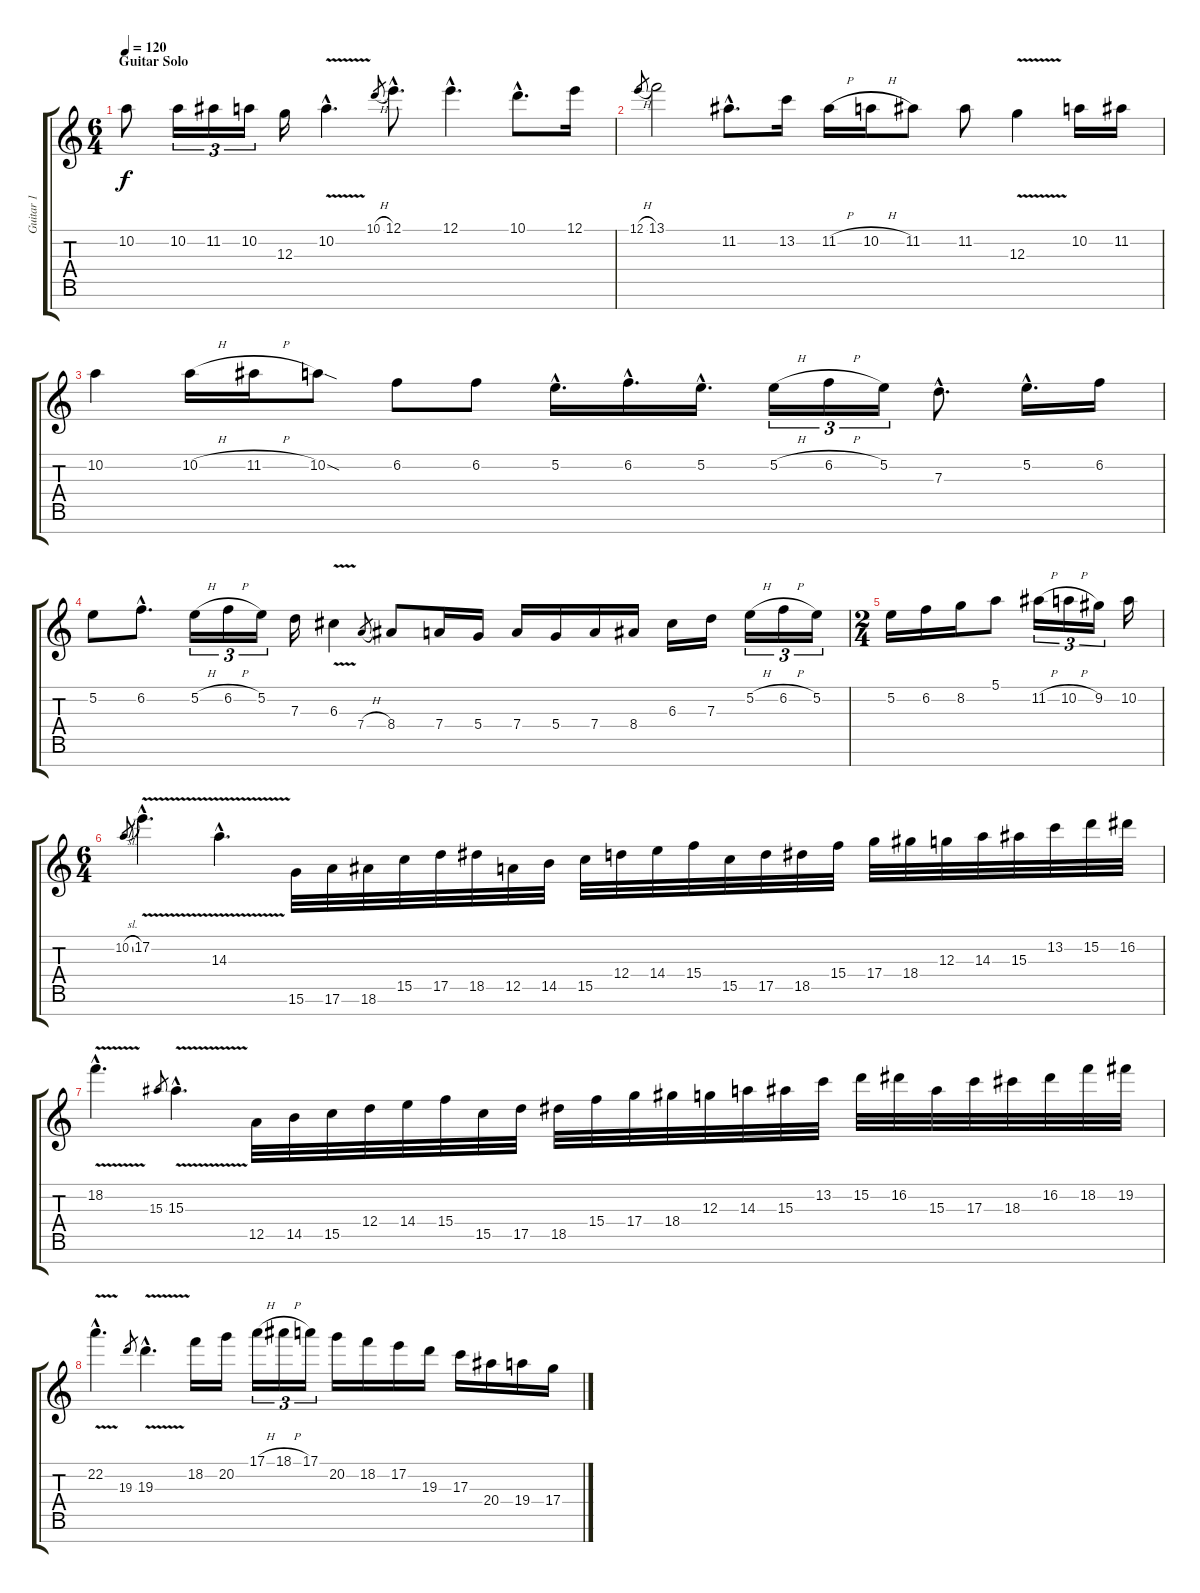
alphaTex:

\track ("Guitar 1" "Guitar 1") {instrument distortionguitar}
\staff {score tabs}
\tuning (E4 B3 G3 D3 A2 E2 B1) {hide}
\ts (6 4)
\section ("" "Guitar Solo ")
\tempo 120
\clef g2
\ks c
10.2.8{dy f instrument distortionguitar} 10.2.16{tu (3 2)} 11.2.16{tu (3 2)} 10.2.16{tu (3 2)} 12.3.16 10.2{v hac}.4{d} 10.1{h}.8{gr} 12.1{hac}.8{d} 12.1{hac}.4{d} 10.1{hac}.8{d} 12.1.16 |
12.1{h}.8{gr} 13.1.2 11.2{hac}.8{d} 13.2.16 11.2{h}.16 10.2{h}.16 11.2.8 11.2.8 12.3{v}.4 10.2.16 11.2.16 |
10.2.4 10.2{h}.16 11.2{h}.16 10.2{sod}.8 6.2.8 6.2.8 5.2{hac}.16{d} 6.2{hac}.16{d} 5.2{hac}.16{d} 5.2{h}.16{tu (3 2)} 6.2{h}.16{tu (3 2)} 5.2.16{tu (3 2)} 7.3{hac}.8{d} 5.2{hac}.16{d} 6.2.16 |
5.2.8 6.2{hac}.8{d} 5.2{h}.16{tu (3 2)} 6.2{h}.16{tu (3 2)} 5.2.16{tu (3 2)} 7.3.16 6.3{v}.4 7.4{h}.8{gr} 8.4.8 7.4.16 5.4.16 7.4.16 5.4.16 7.4.16 8.4.16 6.3.16 7.3.16 5.2{h}.16{tu (3 2)} 6.2{h}.16{tu (3 2)} 5.2.16{tu (3 2)} |
\ts (2 4)
5.2.16 6.2.16 8.2.16 5.1.8 11.2{h}.16{tu (3 2)} 10.2{h}.16{tu (3 2)} 9.2.16{tu (3 2)} 10.2.16 |
\ts (6 4)
10.2{sl}.8{gr} 17.2{v hac}.4{d} 14.3{v hac}.4{d} 15.6.32 17.6.32 18.6.32 15.5.32 17.5.32 18.5.32 12.5.32 14.5.32 15.5.32 12.4.32 14.4.32 15.4.32 15.5.32 17.5.32 18.5.32 15.4.32 17.4.32 18.4.32 12.3.32 14.3.32 15.3.32 13.2.32 15.2.32 16.2.32 |
18.2{v hac}.4{d} 15.3.8{gr} 15.3{v hac}.4{d} 12.5.32 14.5.32 15.5.32 12.4.32 14.4.32 15.4.32 15.5.32 17.5.32 18.5.32 15.4.32 17.4.32 18.4.32 12.3.32 14.3.32 15.3.32 13.2.32 15.2.32 16.2.32 15.3.32 17.3.32 18.3.32 16.2.32 18.2.32 19.2.32 |
22.2{v hac}.4{d} 19.3.8{gr} 19.3{v hac}.4{d} 18.2.16 20.2.16 17.1{h}.16{tu (3 2)} 18.1{h}.16{tu (3 2)} 17.1.16{tu (3 2)} 20.2.16 18.2.16 17.2.16 19.3.16 17.3.16 20.4.16 19.4.16 17.4.16
